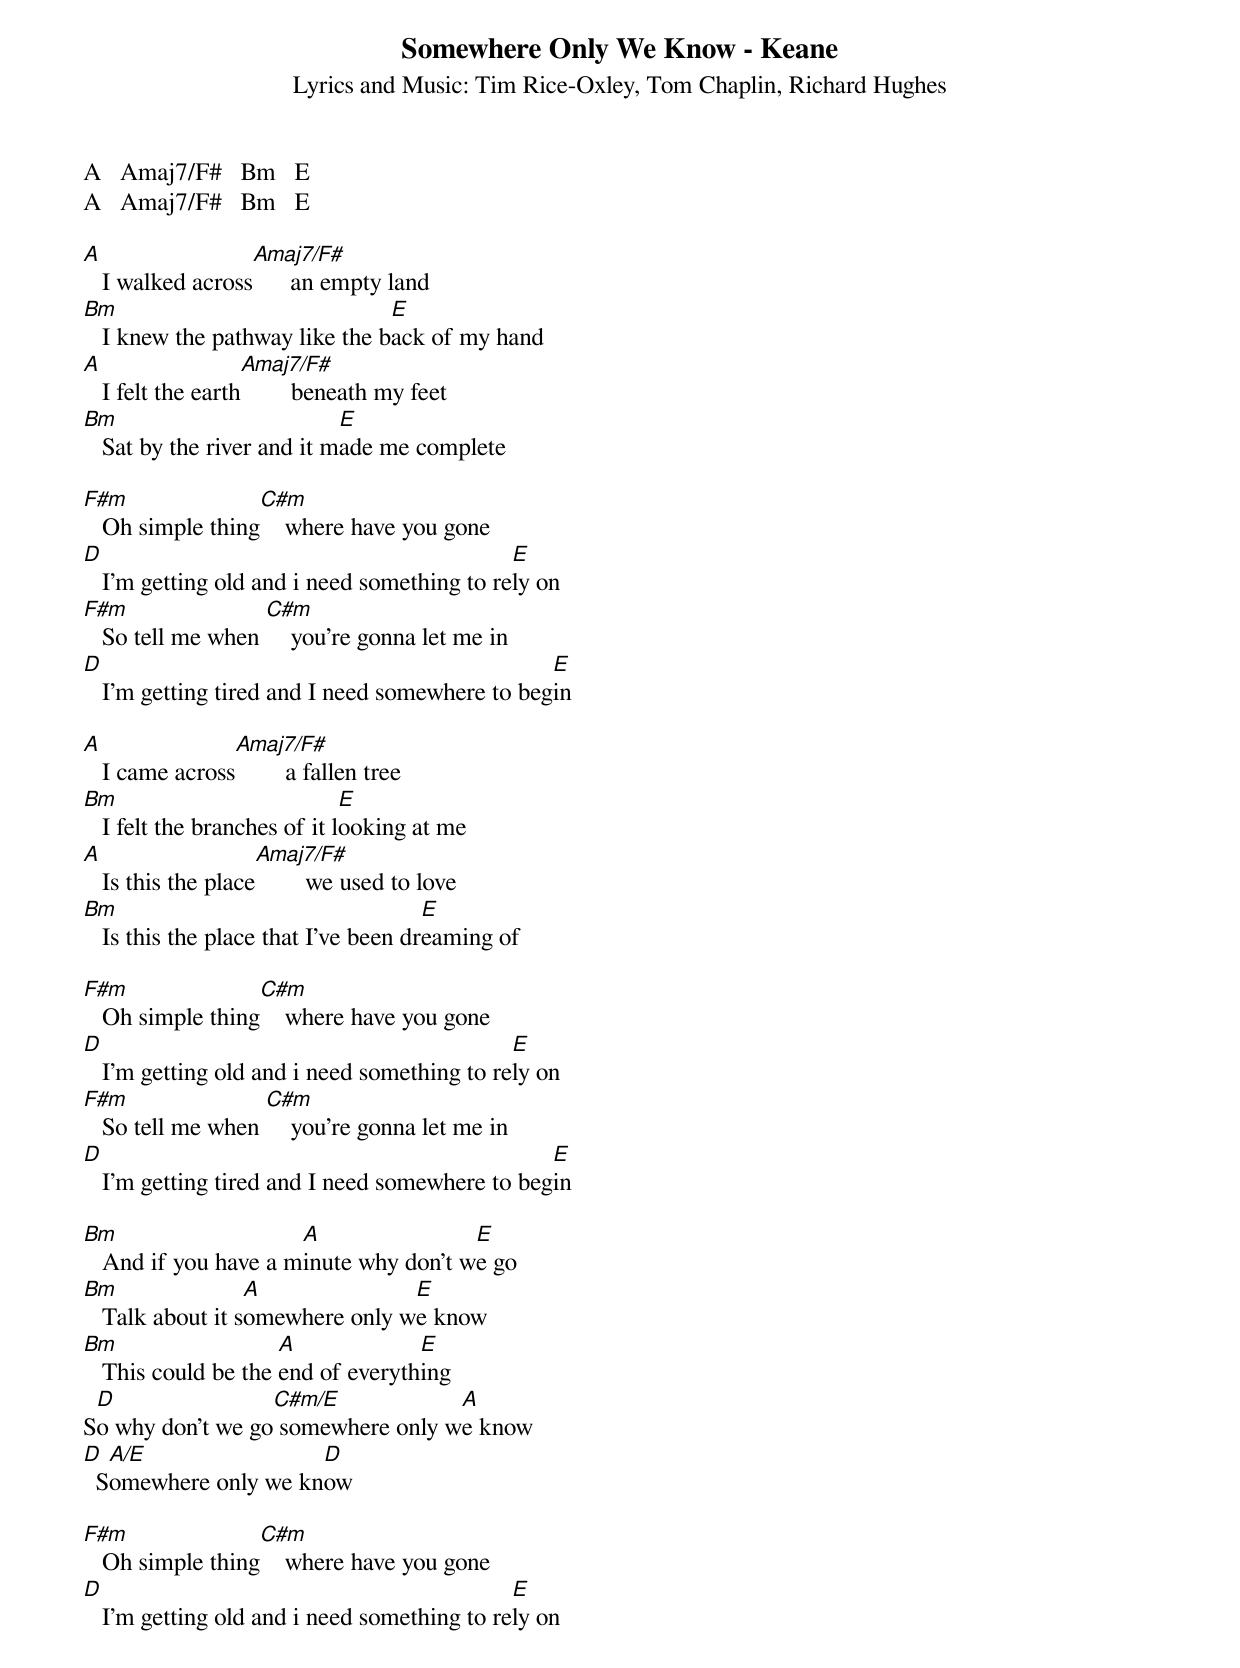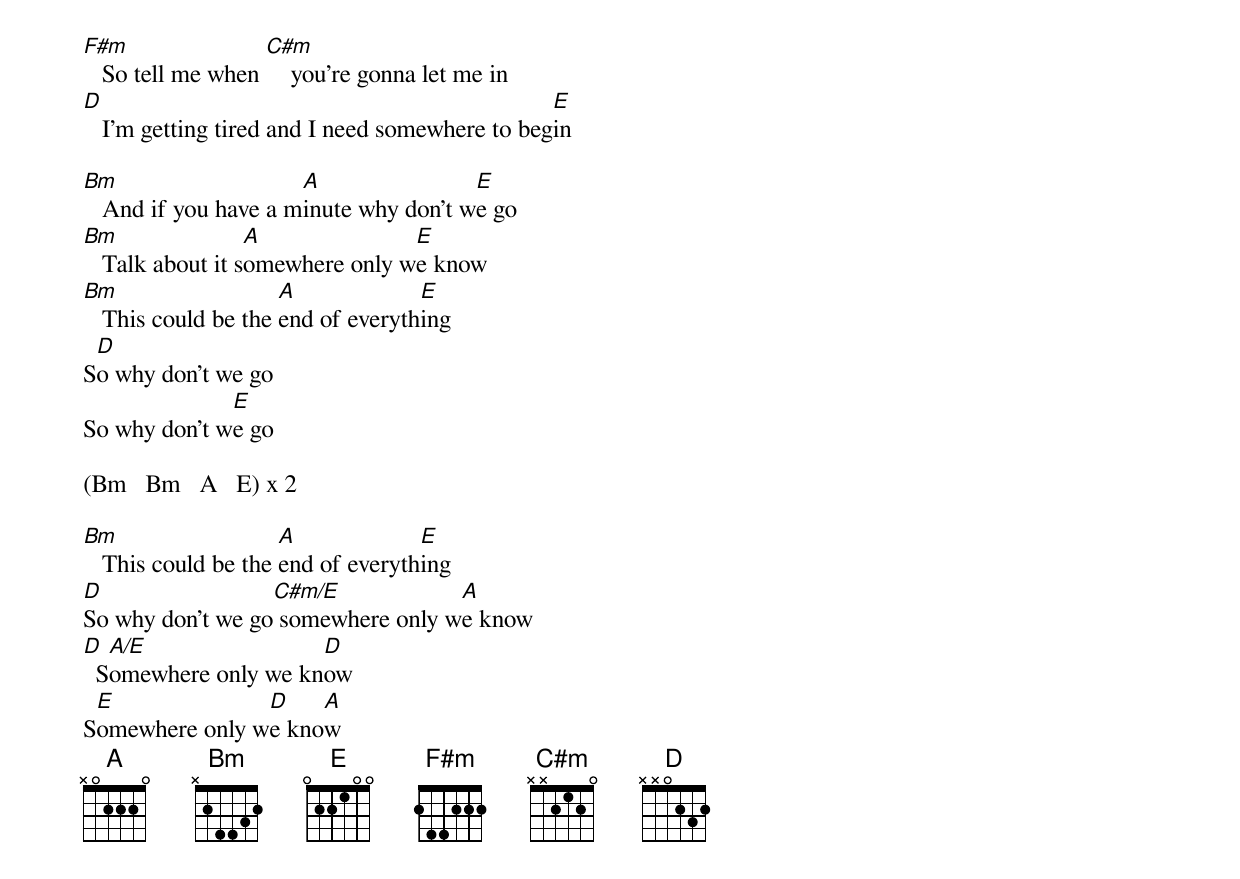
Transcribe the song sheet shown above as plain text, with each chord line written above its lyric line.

Somewhere Only We Know - Keane
Lyrics and Music: Tim Rice-Oxley, Tom Chaplin, Richard Hughes

A   Amaj7/F#   Bm   E
A   Amaj7/F#   Bm   E

A                 Amaj7/F#
   I walked across      an empty land
Bm                              E
   I knew the pathway like the back of my hand
A                  Amaj7/F#
   I felt the earth        beneath my feet
Bm                          E
   Sat by the river and it made me complete

F#m               C#m
   Oh simple thing    where have you gone
D                                            E
   I'm getting old and i need something to rely on
F#m                C#m
   So tell me when     you're gonna let me in
D                                               E
   I'm getting tired and I need somewhere to begin

A               Amaj7/F#
   I came across        a fallen tree
Bm                            E
   I felt the branches of it looking at me
A                   Amaj7/F#
   Is this the place        we used to love
Bm                                    E
   Is this the place that I've been dreaming of

F#m               C#m
   Oh simple thing    where have you gone
D                                            E
   I'm getting old and i need something to rely on
F#m                C#m
   So tell me when     you're gonna let me in
D                                               E
   I'm getting tired and I need somewhere to begin

Bm                    A                E
   And if you have a minute why don't we go
Bm                A              E
   Talk about it somewhere only we know
Bm                   A             E
   This could be the end of everything
 D                C#m/E            A
So why don't we go somewhere only we know
D  A/E                D
  Somewhere only we know

F#m               C#m
   Oh simple thing    where have you gone
D                                            E
   I'm getting old and i need something to rely on
F#m                C#m
   So tell me when     you're gonna let me in
D                                               E
   I'm getting tired and I need somewhere to begin

Bm                    A                E
   And if you have a minute why don't we go
Bm                A              E
   Talk about it somewhere only we know
Bm                   A             E
   This could be the end of everything
 D
So why don't we go
              E
So why don't we go

(Bm   Bm   A   E) x 2

Bm                   A             E
   This could be the end of everything
D                 C#m/E            A
So why don't we go somewhere only we know
D  A/E                D
  Somewhere only we know
 E              D    A
Somewhere only we know
